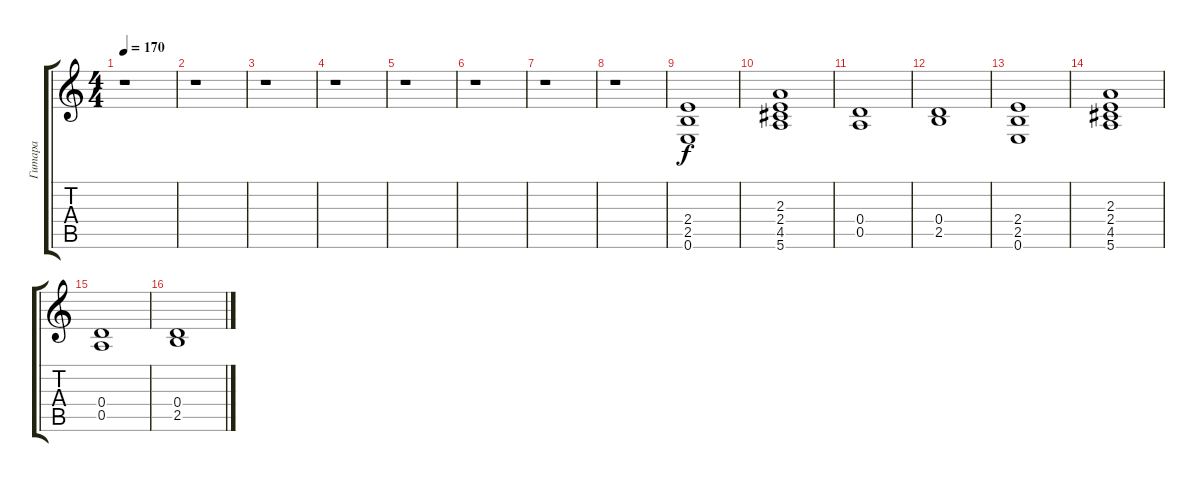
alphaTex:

\track ("Гитара" "Гитара") {instrument overdrivenguitar}
\staff {score tabs}
\tuning (E4 B3 G3 D3 A2 E2) {hide}
\ts (4 4)
\tempo 170
\clef g2
\ks c
r.1{dy f instrument overdrivenguitar} |
r.1 |
r.1 |
r.1 |
r.1 |
r.1 |
r.1 |
r.1 |
(2.4 2.5 0.6).1 |
(2.3 2.4 4.5 5.6).1 |
(0.4 0.5).1 |
(0.4 2.5).1 |
(2.4 2.5 0.6).1 |
(2.3 2.4 4.5 5.6).1 |
(0.4 0.5).1 |
(0.4 2.5).1
